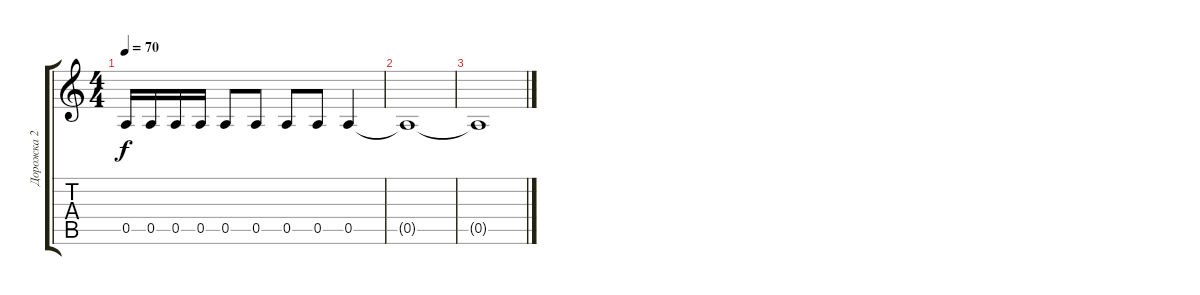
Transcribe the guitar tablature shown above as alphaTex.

\track ("Дорожка 2" "Дорожка 2") {instrument overdrivenguitar}
\staff {score tabs}
\tuning (E4 B3 G3 D3 A2 E2) {hide}
\ts (4 4)
\tempo 70
\clef g2
\ks c
0.5.16{dy f} 0.5.16 0.5.16 0.5.16 0.5.8 0.5.8 0.5.8 0.5.8 0.5.4 |
0.5{t}.1 |
0.5{t}.1
